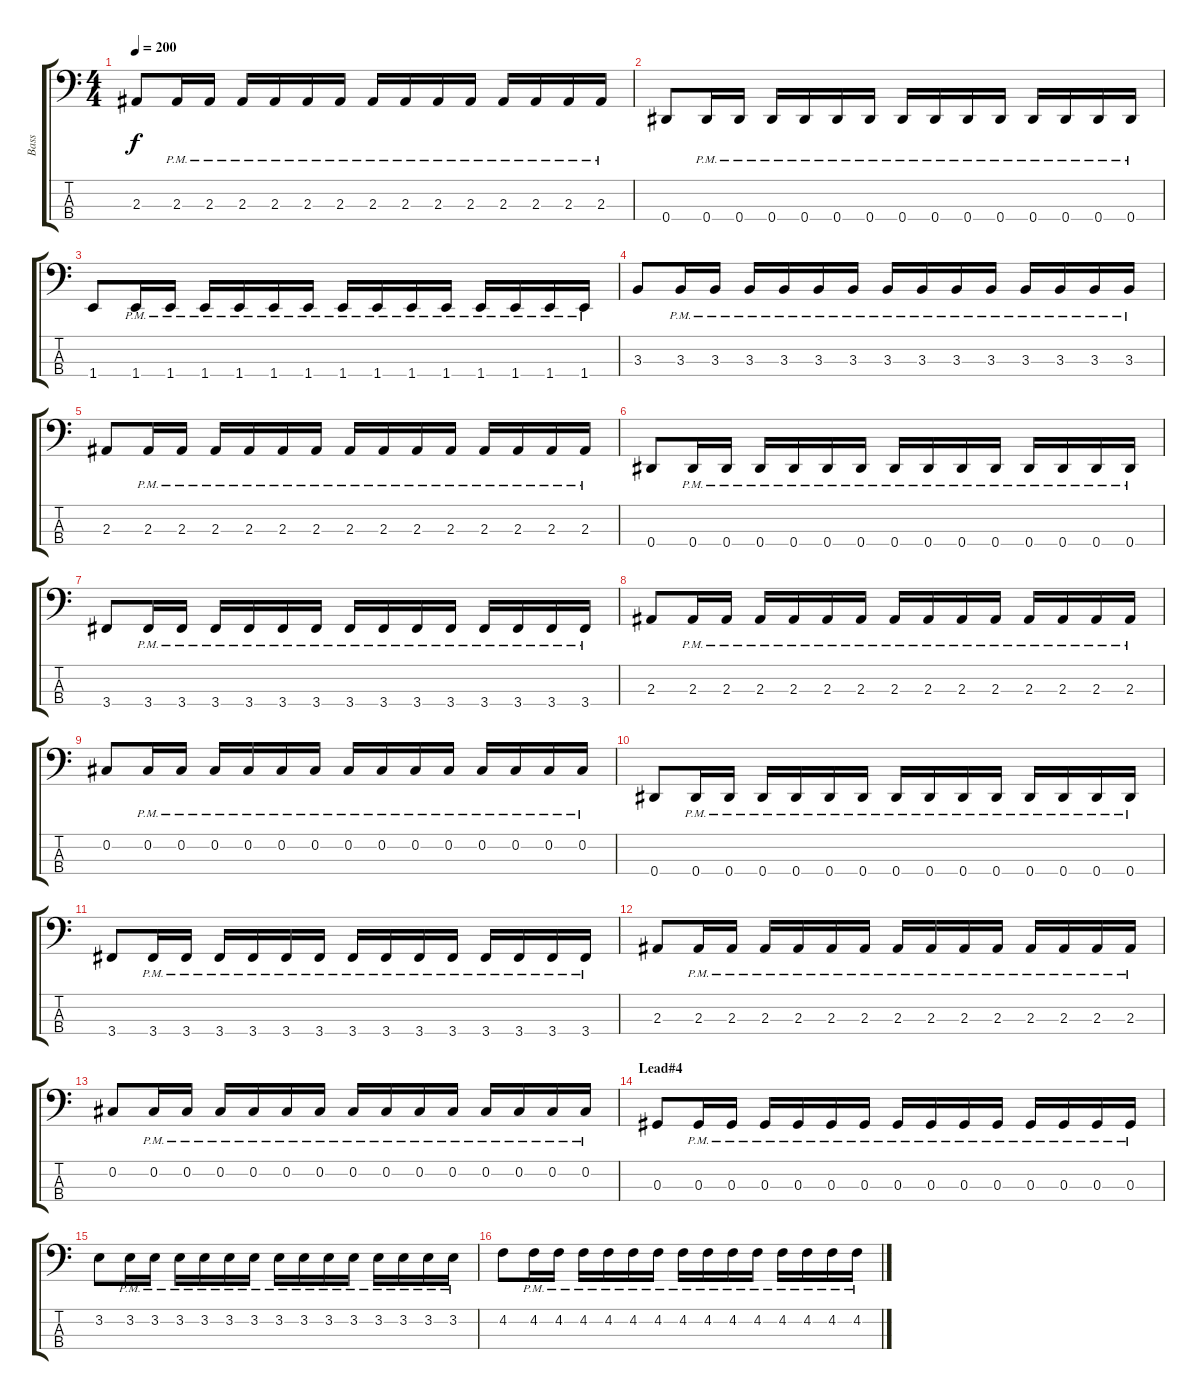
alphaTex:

\track ("Bass" "Bass") {instrument slapbass2}
\staff {score tabs}
\tuning (Gb2 Db2 Ab1 Eb1) {hide}
\ts (4 4)
\tempo 200
\clef f4
\ks c
2.3.8{dy f} 2.3{pm}.16 2.3{pm}.16 2.3{pm}.16 2.3{pm}.16 2.3{pm}.16 2.3{pm}.16 2.3{pm}.16 2.3{pm}.16 2.3{pm}.16 2.3{pm}.16 2.3{pm}.16 2.3{pm}.16 2.3{pm}.16 2.3{pm}.16 |
0.4.8 0.4{pm}.16 0.4{pm}.16 0.4{pm}.16 0.4{pm}.16 0.4{pm}.16 0.4{pm}.16 0.4{pm}.16 0.4{pm}.16 0.4{pm}.16 0.4{pm}.16 0.4{pm}.16 0.4{pm}.16 0.4{pm}.16 0.4{pm}.16 |
1.4.8 1.4{pm}.16 1.4{pm}.16 1.4{pm}.16 1.4{pm}.16 1.4{pm}.16 1.4{pm}.16 1.4{pm}.16 1.4{pm}.16 1.4{pm}.16 1.4{pm}.16 1.4{pm}.16 1.4{pm}.16 1.4{pm}.16 1.4{pm}.16 |
3.3.8 3.3{pm}.16 3.3{pm}.16 3.3{pm}.16 3.3{pm}.16 3.3{pm}.16 3.3{pm}.16 3.3{pm}.16 3.3{pm}.16 3.3{pm}.16 3.3{pm}.16 3.3{pm}.16 3.3{pm}.16 3.3{pm}.16 3.3{pm}.16 |
2.3.8 2.3{pm}.16 2.3{pm}.16 2.3{pm}.16 2.3{pm}.16 2.3{pm}.16 2.3{pm}.16 2.3{pm}.16 2.3{pm}.16 2.3{pm}.16 2.3{pm}.16 2.3{pm}.16 2.3{pm}.16 2.3{pm}.16 2.3{pm}.16 |
0.4.8 0.4{pm}.16 0.4{pm}.16 0.4{pm}.16 0.4{pm}.16 0.4{pm}.16 0.4{pm}.16 0.4{pm}.16 0.4{pm}.16 0.4{pm}.16 0.4{pm}.16 0.4{pm}.16 0.4{pm}.16 0.4{pm}.16 0.4{pm}.16 |
3.4.8 3.4{pm}.16 3.4{pm}.16 3.4{pm}.16 3.4{pm}.16 3.4{pm}.16 3.4{pm}.16 3.4{pm}.16 3.4{pm}.16 3.4{pm}.16 3.4{pm}.16 3.4{pm}.16 3.4{pm}.16 3.4{pm}.16 3.4{pm}.16 |
2.3.8 2.3{pm}.16 2.3{pm}.16 2.3{pm}.16 2.3{pm}.16 2.3{pm}.16 2.3{pm}.16 2.3{pm}.16 2.3{pm}.16 2.3{pm}.16 2.3{pm}.16 2.3{pm}.16 2.3{pm}.16 2.3{pm}.16 2.3{pm}.16 |
0.2.8 0.2{pm}.16 0.2{pm}.16 0.2{pm}.16 0.2{pm}.16 0.2{pm}.16 0.2{pm}.16 0.2{pm}.16 0.2{pm}.16 0.2{pm}.16 0.2{pm}.16 0.2{pm}.16 0.2{pm}.16 0.2{pm}.16 0.2{pm}.16 |
0.4.8 0.4{pm}.16 0.4{pm}.16 0.4{pm}.16 0.4{pm}.16 0.4{pm}.16 0.4{pm}.16 0.4{pm}.16 0.4{pm}.16 0.4{pm}.16 0.4{pm}.16 0.4{pm}.16 0.4{pm}.16 0.4{pm}.16 0.4{pm}.16 |
3.4.8 3.4{pm}.16 3.4{pm}.16 3.4{pm}.16 3.4{pm}.16 3.4{pm}.16 3.4{pm}.16 3.4{pm}.16 3.4{pm}.16 3.4{pm}.16 3.4{pm}.16 3.4{pm}.16 3.4{pm}.16 3.4{pm}.16 3.4{pm}.16 |
2.3.8 2.3{pm}.16 2.3{pm}.16 2.3{pm}.16 2.3{pm}.16 2.3{pm}.16 2.3{pm}.16 2.3{pm}.16 2.3{pm}.16 2.3{pm}.16 2.3{pm}.16 2.3{pm}.16 2.3{pm}.16 2.3{pm}.16 2.3{pm}.16 |
0.2.8 0.2{pm}.16 0.2{pm}.16 0.2{pm}.16 0.2{pm}.16 0.2{pm}.16 0.2{pm}.16 0.2{pm}.16 0.2{pm}.16 0.2{pm}.16 0.2{pm}.16 0.2{pm}.16 0.2{pm}.16 0.2{pm}.16 0.2{pm}.16 |
\section ("" "Lead#4")
0.3.8 0.3{pm}.16 0.3{pm}.16 0.3{pm}.16 0.3{pm}.16 0.3{pm}.16 0.3{pm}.16 0.3{pm}.16 0.3{pm}.16 0.3{pm}.16 0.3{pm}.16 0.3{pm}.16 0.3{pm}.16 0.3{pm}.16 0.3{pm}.16 |
3.2.8 3.2{pm}.16 3.2{pm}.16 3.2{pm}.16 3.2{pm}.16 3.2{pm}.16 3.2{pm}.16 3.2{pm}.16 3.2{pm}.16 3.2{pm}.16 3.2{pm}.16 3.2{pm}.16 3.2{pm}.16 3.2{pm}.16 3.2{pm}.16 |
4.2.8 4.2{pm}.16 4.2{pm}.16 4.2{pm}.16 4.2{pm}.16 4.2{pm}.16 4.2{pm}.16 4.2{pm}.16 4.2{pm}.16 4.2{pm}.16 4.2{pm}.16 4.2{pm}.16 4.2{pm}.16 4.2{pm}.16 4.2{pm}.16
